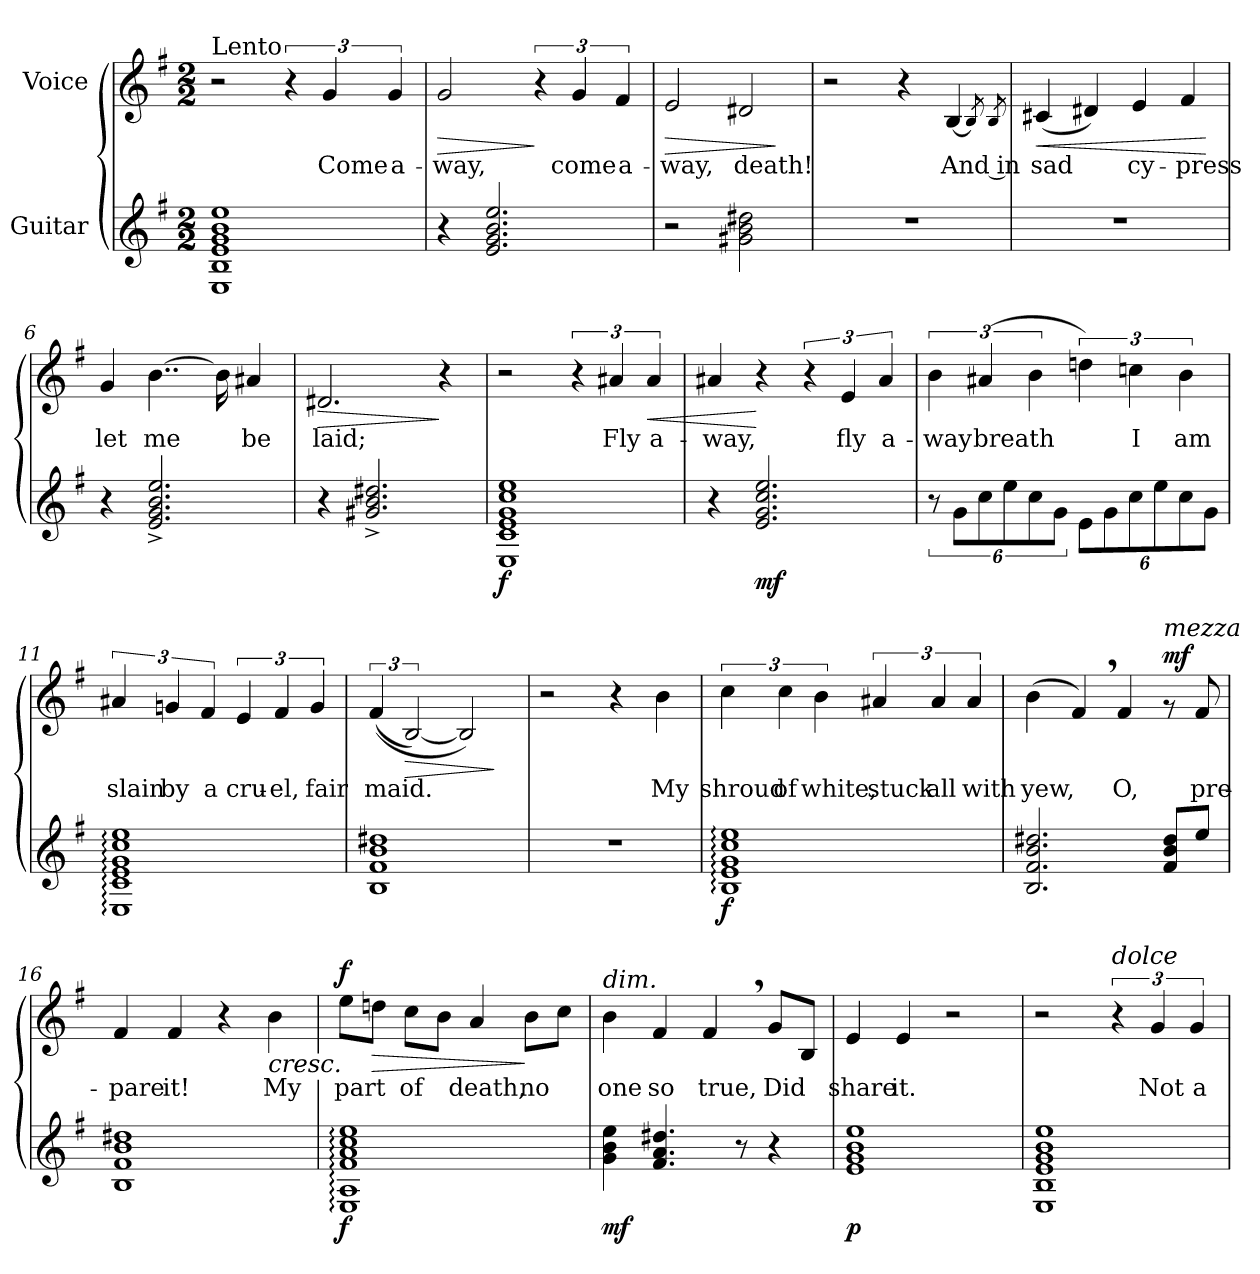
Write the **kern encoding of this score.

**kern	**dynam	**kern	**text	**dynam
*part2	*part2	*part1	*part1	*part1
*staff2	*staff2	*staff1	*staff1	*staff1
*I"Guitar	*	*I"Voice	*	*
*clefG2	*	*clefG2	*	*
*k[f#]	*	*k[f#]	*	*
*M2/2	*	*M2/2	*	*
=1	=1	=1	=1	=1
!	!	!LO:TX:a:t=Lento	!	!
!	!LO:DY:b	!	!	!
!	!LO:DY:n=1:b	!	!	!
1E 1B 1e 1g 1b 1ee	other-dynamics f	2r	.	.
.	.	6r	.	.
!	!	!	!LO:LY:b	!
.	.	6g/	Come	.
!	!	!	!LO:LY:b	!
.	.	6g/	a-	.
=2	=2	=2	=2	=2
!	!	!	!LO:LY:b	!LO:HP:b
4r	.	2g/	-way,	>
2.e/ 2.g/ 2.b/ 2.ee/	.	.	.	.
.	.	6r	.	]
!	!	!	!LO:LY:b	!
.	.	6g/	come	.
!	!	!	!LO:LY:b	!
.	.	6f#/	a-	.
=3	=3	=3	=3	=3
!	!	!	!LO:LY:b	!LO:HP:b
2r	.	2e/	-way,	>
!	!	!	!LO:LY:b	!
2g#X\ 2b\ 2dd#X\	.	2d#X/	death!	.
.	.	.	.	]
=4	=4	=4	=4	=4
1r	.	2r	.	.
.	.	4r	.	.
!	!	!	!LO:LY:b	!
.	.	[4B/	And in	.
.	.	8qB/]	.	.
.	.	8qB/	.	.
=5	=5	=5	=5	=5
!	!	!	!LO:LY:b	!LO:HP:b
1r	.	(<4c#X/	sad	<
.	.	4d#X/)	.	.
!	!	!	!LO:LY:b	!
.	.	4e/	cy-	.
!	!	!	!LO:LY:b	!
.	.	4f#/	-press	.
.	.	.	.	[
!!LO:LB:g=z
=6	=6	=6	=6	=6
!	!	!	!LO:LY:b	!
4r	.	4g/	let	.
!	!	!	!LO:LY:b	!
2.e/^ 2.g/^ 2.b/^ 2.ee/^	.	[4..b\	me	.
.	.	16b\]	.	.
!	!	!	!LO:LY:b	!
.	.	4a#X/	be	.
=7	=7	=7	=7	=7
!	!	!	!LO:LY:b	!LO:HP:b
4r	.	2.d#X/	laid;	>
2.g#X/^ 2.b/^ 2.dd#X/^	.	.	.	.
.	.	4r	.	]
=8	=8	=8	=8	=8
!	!LO:DY:b	!	!	!
1E 1c 1e 1g 1cc 1ee	f	2r	.	.
.	.	6r	.	.
!	!	!	!LO:LY:b	!
.	.	6a#X/	Fly	.
!	!	!	!LO:LY:b	!LO:HP:b
.	.	6a#/	a-	<
=9	=9	=9	=9	=9
!	!	!	!LO:LY:b	!
4r	.	4a#X/	-way,	.
!	!LO:DY:b	!	!	!
2.e/ 2.g/ 2.cc/ 2.ee/	mf	4r	.	[
.	.	6r	.	.
!	!	!	!LO:LY:b	!
.	.	6e/	fly	.
!	!	!	!LO:LY:b	!
.	.	6a#/	a-	.
=10	=10	=10	=10	=10
!	!	!	!LO:LY:b	!
12r	.	6b\	-way	.
12g\L	.	.	.	.
!	!	!	!LO:LY:b	!
12cc\	.	(>6a#X/	breath	.
12ee\	.	.	.	.
12cc\	.	6b\	.	.
12g\J	.	.	.	.
12e\L	.	6ddn\)	.	.
12g\	.	.	.	.
!	!	!	!LO:LY:b	!
12cc\	.	6ccn\	I	.
12ee\	.	.	.	.
!	!	!	!LO:LY:b	!
12cc\	.	6b\	am	.
12g\J	.	.	.	.
!!LO:LB:g=z
=11	=11	=11	=11	=11
!	!	!	!LO:LY:b	!
1E: 1c: 1e: 1g: 1cc: 1ee:	.	6a#X/	slain	.
!	!	!	!LO:LY:b	!
.	.	6gn/	by	.
!	!	!	!LO:LY:b	!
.	.	6f#/	a	.
!	!	!	!LO:LY:b	!
.	.	6e/	cru-	.
!	!	!	!LO:LY:b	!
.	.	6f#/	-el,	.
!	!	!	!LO:LY:b	!
.	.	6g/	fair	.
=12	=12	=12	=12	=12
!	!	!	!LO:LY:b	!
1B 1f# 1b 1dd#X	.	(<(>6f#/	maid.	.
!	!	!	!	!LO:HP:b
.	.	[3B/)	.	>
.	.	2B/])	.	.
.	.	.	.	]
=13	=13	=13	=13	=13
1r	.	2r	.	.
.	.	4r	.	.
!	!	!	!LO:LY:b	!
.	.	4b\	My	.
=14	=14	=14	=14	=14
!	!LO:DY:b	!	!LO:LY:b	!
1B: 1e: 1g: 1cc: 1ee:	f	6cc\	shroud	.
!	!	!	!LO:LY:b	!
.	.	6cc\	of	.
!	!	!	!LO:LY:b	!
.	.	6b\	white,	.
!	!	!	!LO:LY:b	!
.	.	6a#X/	stuck	.
!	!	!	!LO:LY:b	!
.	.	6a#/	all	.
!	!	!	!LO:LY:b	!
.	.	6a#/	with	.
!!LO:LB:g=z
=15	=15	=15	=15	=15
!	!	!	!LO:LY:b	!
2.B/ 2.f#/ 2.b/ 2.dd#X/	.	(<4b\	yew,	.
.	.	4f#,/)	.	.
!	!	!	!LO:LY:b	!
.	.	4f#/	O,	.
!	!	!LO:TX:a:i:t=mezza	!	!
!	!	!	!	!LO:DY:a
8f#/ 8b/ 8dd#/L	.	8rg	.	mf
!	!	!	!LO:LY:b	!
8ee/J	.	8f#/	pre-	.
=16	=16	=16	=16	=16
!	!	!	!LO:LY:b	!
1B 1f# 1b 1dd#X	.	4f#/	-pare	.
!	!	!	!LO:LY:b	!
.	.	4f#/	it!	.
.	.	4r	.	.
!	!	!	!LO:LY:b	!LO:HP:b
.	.	4b\	My	<
=17	=17	=17	=17	=17
!	!LO:DY:b	!	!LO:LY:b	!LO:DY:a
1E: 1A: 1f#: 1a: 1cc: 1ee:	f	8ee\L	part	f
!	!	!	!	!LO:HP:n=1:b
.	.	8ddn\J	.	[ >
!	!	!	!LO:LY:b	!
.	.	8cc\L	of	.
.	.	8b\J	.	.
!	!	!	!LO:LY:b	!
.	.	4a/	death,	.
!	!	!	!LO:LY:b	!
.	.	8b\L	no	]
.	.	8cc\J	.	.
=18	=18	=18	=18	=18
!	!	!LO:TX:a:i:t=dim.	!	!
!	!LO:DY:b	!	!LO:LY:b	!
4g\ 4b\ 4ee\	mf	4b\	one	.
!	!	!	!LO:LY:b	!
4.f#/ 4.a/ 4.dd#X/	.	4f#/	so	.
!	!	!	!LO:LY:b	!
.	.	4f#,/	true,	.
8r	.	.	.	.
!	!	!	!LO:LY:b	!
4r	.	8g/L	Did	.
.	.	8B/J	.	.
=19	=19	=19	=19	=19
!	!LO:DY:b	!	!LO:LY:b	!
1e 1g 1b 1ee	p	4e/	share	.
!	!	!	!LO:LY:b	!
.	.	4e/	it.	.
.	.	2r	.	.
!!LO:PB:g=z
=20	=20	=20	=20	=20
!	!LO:DY:b	!	!	!
!	!LO:DY:n=1:b	!	!	!
1E 1B 1e 1g 1b 1ee	other-dynamics f	2r	.	.
!	!	!LO:TX:a:i:t=dolce	!	!
.	.	6r	.	.
!	!	!	!LO:LY:b	!
.	.	6g/	Not	.
!	!	!	!LO:LY:b	!
.	.	6g/	a	.
=	=	=	=	=
*-	*-	*-	*-	*-
